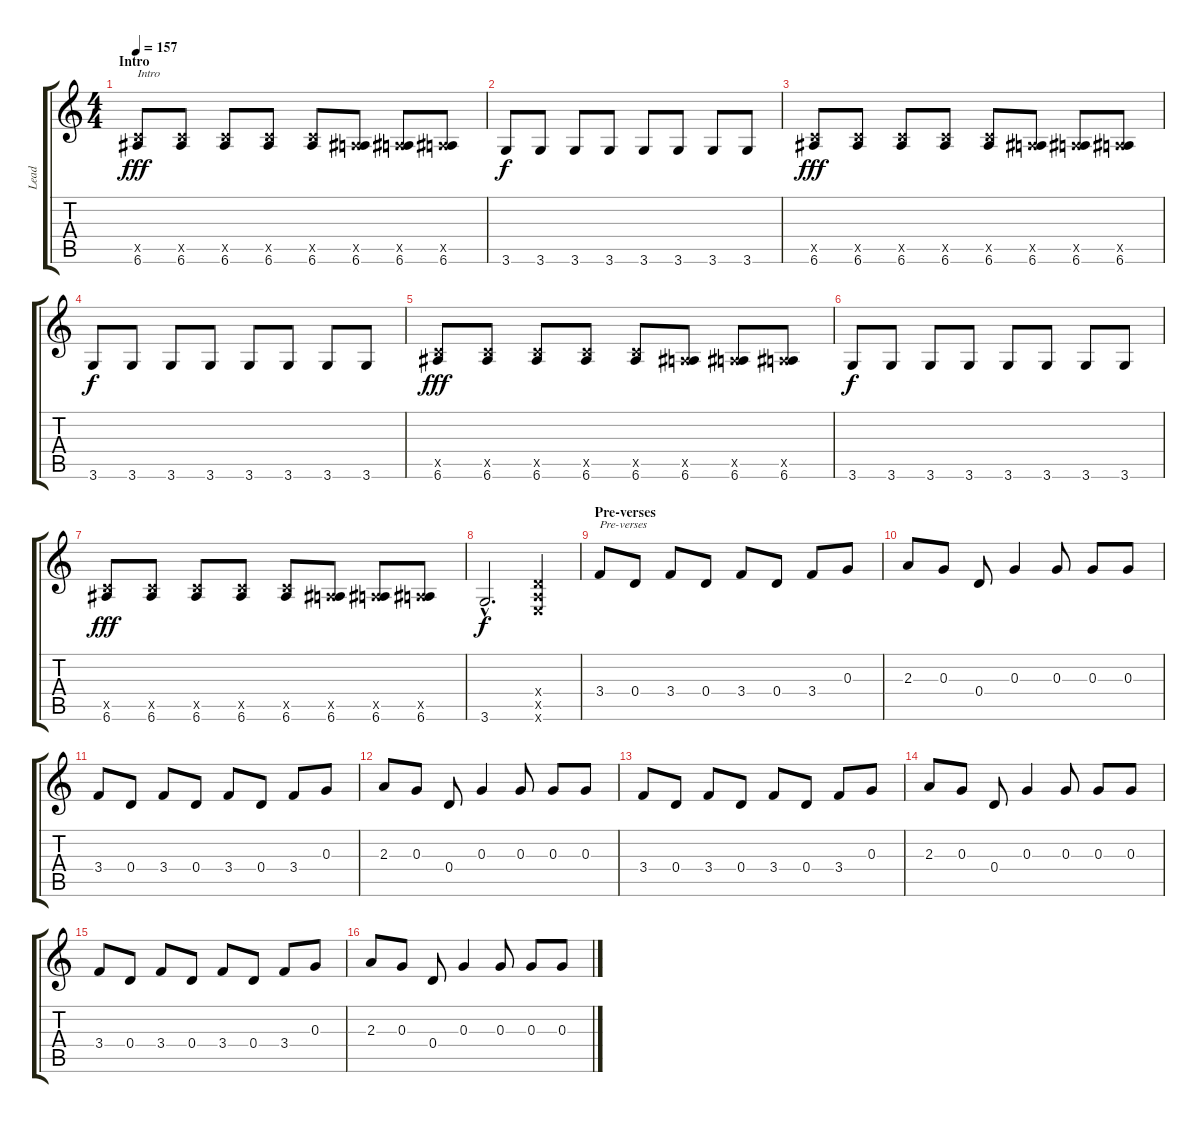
\track ("Lead" "Lead") {instrument distortionguitar}
\staff {score tabs}
\tuning (E4 B3 G3 D3 A2 E2) {hide}
\ts (4 4)
\section ("" "Intro")
\tempo 157
\clef g2
\ks c
(3.5{x} 6.6).8{txt "Intro" dy fff instrument distortionguitar} (3.5{x} 6.6).8 (3.5{x} 6.6).8 (3.5{x} 6.6).8 (3.5{x} 6.6).8 (0.5{x} 6.6).8 (0.5{x} 6.6).8 (0.5{x} 6.6).8 |
3.6.8{dy f} 3.6.8 3.6.8 3.6.8 3.6.8 3.6.8 3.6.8 3.6.8 |
(3.5{x} 6.6).8{dy fff} (3.5{x} 6.6).8 (3.5{x} 6.6).8 (3.5{x} 6.6).8 (3.5{x} 6.6).8 (0.5{x} 6.6).8 (0.5{x} 6.6).8 (0.5{x} 6.6).8 |
3.6.8{dy f} 3.6.8 3.6.8 3.6.8 3.6.8 3.6.8 3.6.8 3.6.8 |
(3.5{x} 6.6).8{dy fff} (3.5{x} 6.6).8 (3.5{x} 6.6).8 (3.5{x} 6.6).8 (3.5{x} 6.6).8 (0.5{x} 6.6).8 (0.5{x} 6.6).8 (0.5{x} 6.6).8 |
3.6.8{dy f} 3.6.8 3.6.8 3.6.8 3.6.8 3.6.8 3.6.8 3.6.8 |
(3.5{x} 6.6).8{dy fff} (3.5{x} 6.6).8 (3.5{x} 6.6).8 (3.5{x} 6.6).8 (3.5{x} 6.6).8 (0.5{x} 6.6).8 (0.5{x} 6.6).8 (0.5{x} 6.6).8 |
3.6{hac}.2{d dy f} (0.4{x} 0.5{x} 0.6{x}).4 |
\section ("" "Pre-verses")
3.4.8{txt "Pre-verses "} 0.4.8 3.4.8 0.4.8 3.4.8 0.4.8 3.4.8 0.3.8 |
2.3.8 0.3.8 0.4.8 0.3.4 0.3.8 0.3.8 0.3.8 |
3.4.8 0.4.8 3.4.8 0.4.8 3.4.8 0.4.8 3.4.8 0.3.8 |
2.3.8 0.3.8 0.4.8 0.3.4 0.3.8 0.3.8 0.3.8 |
3.4.8 0.4.8 3.4.8 0.4.8 3.4.8 0.4.8 3.4.8 0.3.8 |
2.3.8 0.3.8 0.4.8 0.3.4 0.3.8 0.3.8 0.3.8 |
3.4.8 0.4.8 3.4.8 0.4.8 3.4.8 0.4.8 3.4.8 0.3.8 |
2.3.8 0.3.8 0.4.8 0.3.4 0.3.8 0.3.8 0.3.8
